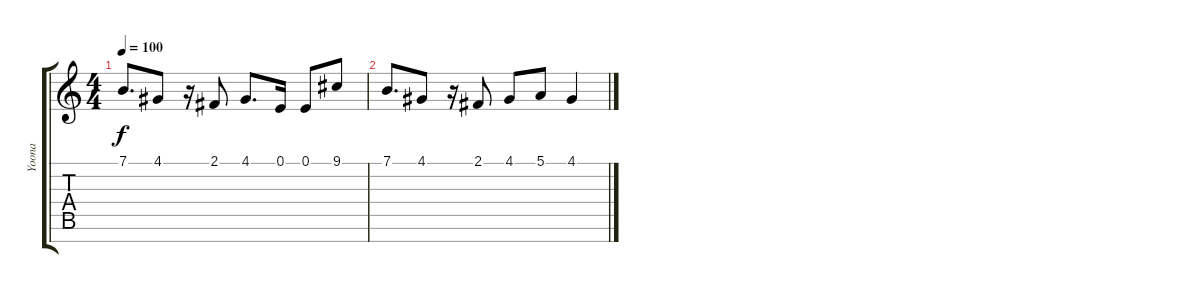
\track ("Yoona" "Yoona") {instrument altosax}
\staff {score tabs}
\tuning (E4 B3 G3 D3 A2 E2 B1) {hide}
\ts (4 4)
\tempo 100
\clef g2
\ks c
7.1.8{d dy f} 4.1.8 r.16 2.1.8 4.1.8{d} 0.1.16 0.1.8 9.1.8 |
7.1.8{d} 4.1.8 r.16 2.1.8 4.1.8 5.1.8 4.1.4
